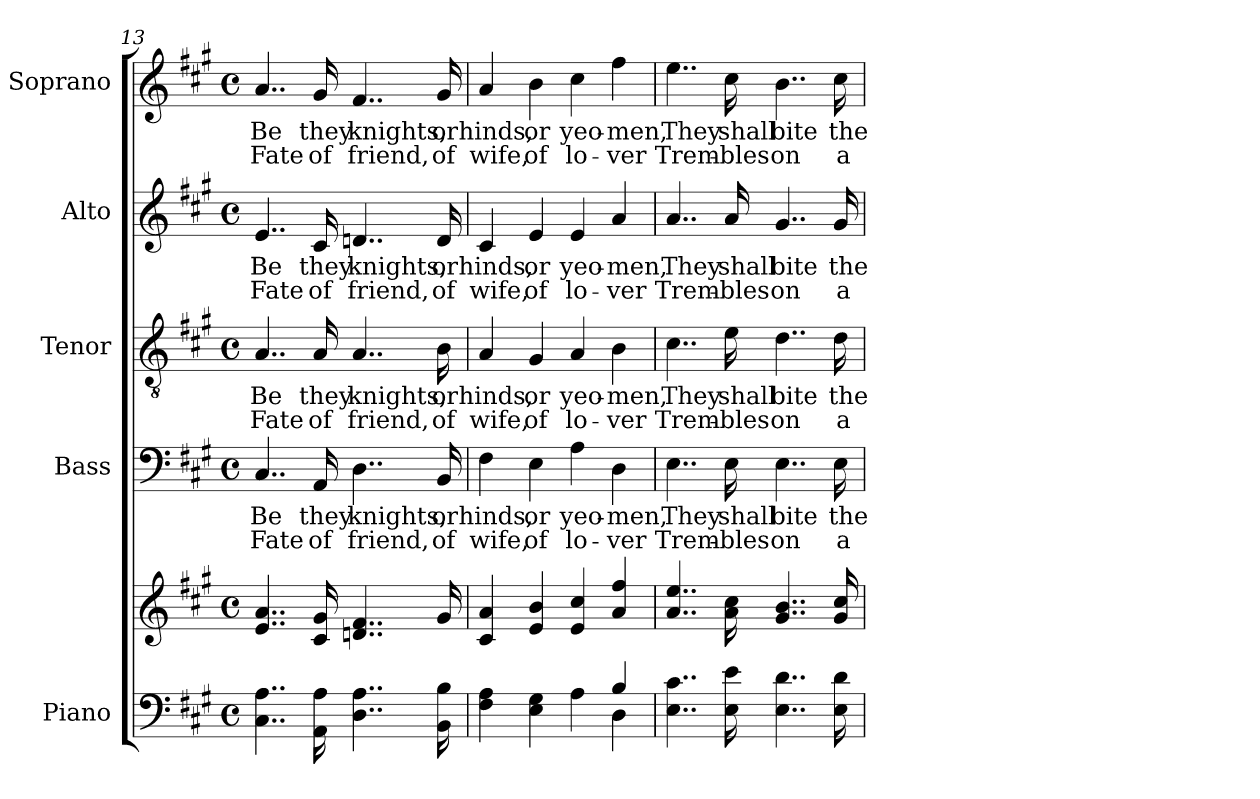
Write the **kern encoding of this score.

**kern	**kern	**kern	**text	**text	**kern	**text	**text	**kern	**text	**text	**kern	**text	**text
*part5	*part5	*part4	*part4	*part4	*part3	*part3	*part3	*part2	*part2	*part2	*part1	*part1	*part1
*staff6	*staff5	*staff4	*staff4	*staff4	*staff3	*staff3	*staff3	*staff2	*staff2	*staff2	*staff1	*staff1	*staff1
*I"Piano	*	*I"Bass	*	*	*I"Tenor	*	*	*I"Alto	*	*	*I"Soprano	*	*
*I'Pno.	*	*I'B.	*	*	*I'T.	*	*	*I'A.	*	*	*I'S.	*	*
!!LO:PB:g=z
*clefF4	*clefG2	*clefF4	*	*	*clefGv2	*	*	*clefG2	*	*	*clefG2	*	*
*	*	*	*	*	*ITrd7c12	*	*	*	*	*	*	*	*
*k[f#c#g#]	*k[f#c#g#]	*k[f#c#g#]	*	*	*k[f#c#g#]	*	*	*k[f#c#g#]	*	*	*k[f#c#g#]	*	*
*A:	*A:	*A:	*	*	*A:	*	*	*A:	*	*	*A:	*	*
*M4/4	*M4/4	*M4/4	*	*	*M4/4	*	*	*M4/4	*	*	*M4/4	*	*
*met(c)	*met(c)	*met(c)	*	*	*met(c)	*	*	*met(c)	*	*	*met(c)	*	*
=13	=13	=13	=13	=13	=13	=13	=13	=13	=13	=13	=13	=13	=13
!	!	!	!LO:LY:b:color=#000000	!LO:LY:b:color=#000000	!	!	!	!	!	!	!	!	!
!	!	!	!	!	!	!LO:LY:b:color=#000000	!LO:LY:b:color=#000000	!	!	!	!	!	!
!	!	!	!	!	!	!	!	!	!LO:LY:b:color=#000000	!LO:LY:b:color=#000000	!	!	!
!	!	!	!	!	!	!	!	!	!	!	!	!LO:LY:b:color=#000000	!LO:LY:b:color=#000000
4..C#i\ 4..Ai	4..ei/ 4..ai	4..C#i/	Be	Fate	4..AAi/	Be	Fate	4..ei/	Be	Fate	4..ai/	Be	Fate
!	!	!	!LO:LY:b:color=#000000	!LO:LY:b:color=#000000	!	!	!	!	!	!	!	!	!
!	!	!	!	!	!	!LO:LY:b:color=#000000	!LO:LY:b:color=#000000	!	!	!	!	!	!
!	!	!	!	!	!	!	!	!	!LO:LY:b:color=#000000	!LO:LY:b:color=#000000	!	!	!
!	!	!	!	!	!	!	!	!	!	!	!	!LO:LY:b:color=#000000	!LO:LY:b:color=#000000
16AAi\ 16Ai	16c#i/ 16g#i	16AAi/	they	of	16AAi/	they	of	16c#i/	they	of	16g#i/	they	of
!	!	!	!LO:LY:b:color=#000000	!LO:LY:b:color=#000000	!	!	!	!	!	!	!	!	!
!	!	!	!	!	!	!LO:LY:b:color=#000000	!LO:LY:b:color=#000000	!	!	!	!	!	!
!	!	!	!	!	!	!	!	!	!LO:LY:b:color=#000000	!LO:LY:b:color=#000000	!	!	!
!	!	!	!	!	!	!	!	!	!	!	!	!LO:LY:b:color=#000000	!LO:LY:b:color=#000000
4..Di\ 4..Ai	4..dni/ 4..f#i	4..Di\	knights,	friend,	4..AAi/	knights,	friend,	4..dni/	knights,	friend,	4..f#i/	knights,	friend,
!	!	!	!LO:LY:b:color=#000000	!LO:LY:b:color=#000000	!	!	!	!	!	!	!	!	!
!	!	!	!	!	!	!LO:LY:b:color=#000000	!LO:LY:b:color=#000000	!	!	!	!	!	!
!	!	!	!	!	!	!	!	!	!LO:LY:b:color=#000000	!LO:LY:b:color=#000000	!	!	!
!	!	!	!	!	!	!	!	!	!	!	!	!LO:LY:b:color=#000000	!LO:LY:b:color=#000000
16BBi\ 16Bi	16g#i/	16BBi/	or	of	16BBi\	or	of	16di/	or	of	16g#i/	or	of
=14	=14	=14	=14	=14	=14	=14	=14	=14	=14	=14	=14	=14	=14
*^	*	*	*	*	*	*	*	*	*	*	*	*	*
!	!	!	!	!LO:LY:b:color=#000000	!LO:LY:b:color=#000000	!	!	!	!	!	!	!	!	!
!	!	!	!	!	!	!	!LO:LY:b:color=#000000	!LO:LY:b:color=#000000	!	!	!	!	!	!
!	!	!	!	!	!	!	!	!	!	!LO:LY:b:color=#000000	!LO:LY:b:color=#000000	!	!	!
!	!	!	!	!	!	!	!	!	!	!	!	!	!LO:LY:b:color=#000000	!LO:LY:b:color=#000000
4F#i\ 4Ai	2.ryy	4c#i/ 4ai	4F#i\	hinds,	wife,	4AAi/	hinds,	wife,	4c#i/	hinds,	wife,	4ai/	hinds,	wife,
!	!	!	!	!LO:LY:b:color=#000000	!LO:LY:b:color=#000000	!	!	!	!	!	!	!	!	!
!	!	!	!	!	!	!	!LO:LY:b:color=#000000	!LO:LY:b:color=#000000	!	!	!	!	!	!
!	!	!	!	!	!	!	!	!	!	!LO:LY:b:color=#000000	!LO:LY:b:color=#000000	!	!	!
!	!	!	!	!	!	!	!	!	!	!	!	!	!LO:LY:b:color=#000000	!LO:LY:b:color=#000000
4Ei\ 4G#i	.	4ei/ 4bi	4Ei\	or	of	4GG#i/	or	of	4ei/	or	of	4bi\	or	of
!	!	!	!	!LO:LY:b:color=#000000	!LO:LY:b:color=#000000	!	!	!	!	!	!	!	!	!
!	!	!	!	!	!	!	!LO:LY:b:color=#000000	!LO:LY:b:color=#000000	!	!	!	!	!	!
!	!	!	!	!	!	!	!	!	!	!LO:LY:b:color=#000000	!LO:LY:b:color=#000000	!	!	!
!	!	!	!	!	!	!	!	!	!	!	!	!	!LO:LY:b:color=#000000	!LO:LY:b:color=#000000
4Ai\	.	4ei/ 4cc#i	4Ai\	yeo-	lo-	4AAi/	yeo-	lo-	4ei/	yeo-	lo-	4cc#i\	yeo-	lo-
!	!	!	!	!LO:LY:b:color=#000000	!LO:LY:b:color=#000000	!	!	!	!	!	!	!	!	!
!	!	!	!	!	!	!	!LO:LY:b:color=#000000	!LO:LY:b:color=#000000	!	!	!	!	!	!
!	!	!	!	!	!	!	!	!	!	!LO:LY:b:color=#000000	!LO:LY:b:color=#000000	!	!	!
!	!	!	!	!	!	!	!	!	!	!	!	!	!LO:LY:b:color=#000000	!LO:LY:b:color=#000000
4Bi/	4Di\	4ai/ 4ff#i	4Di\	-men,	-ver	4BBi\	-men,	-ver	4ai/	-men,	-ver	4ff#i\	-men,	-ver
*v	*v	*	*	*	*	*	*	*	*	*	*	*	*	*
=15	=15	=15	=15	=15	=15	=15	=15	=15	=15	=15	=15	=15	=15
*^	*	*	*	*	*	*	*	*	*	*	*	*	*
!	!	!	!	!LO:LY:b:color=#000000	!LO:LY:b:color=#000000	!	!	!	!	!	!	!	!	!
*v	*v	*	*	*	*	*	*	*	*	*	*	*	*	*
*^	*	*	*	*	*	*	*	*	*	*	*	*	*
!	!	!	!	!	!	!	!LO:LY:b:color=#000000	!LO:LY:b:color=#000000	!	!	!	!	!	!
*v	*v	*	*	*	*	*	*	*	*	*	*	*	*	*
*^	*	*	*	*	*	*	*	*	*	*	*	*	*
!	!	!	!	!	!	!	!	!	!	!LO:LY:b:color=#000000	!LO:LY:b:color=#000000	!	!	!
*v	*v	*	*	*	*	*	*	*	*	*	*	*	*	*
*^	*	*	*	*	*	*	*	*	*	*	*	*	*
!	!	!	!	!	!	!	!	!	!	!	!	!	!LO:LY:b:color=#000000	!LO:LY:b:color=#000000
*v	*v	*	*	*	*	*	*	*	*	*	*	*	*	*
4..Ei\ 4..c#i	4..ai/ 4..eei	4..Ei\	They	Trem-	4..C#i\	They	Trem-	4..ai/	They	Trem-	4..eei\	They	Trem-
!	!	!	!LO:LY:b:color=#000000	!LO:LY:b:color=#000000	!	!	!	!	!	!	!	!	!
!	!	!	!	!	!	!LO:LY:b:color=#000000	!LO:LY:b:color=#000000	!	!	!	!	!	!
!	!	!	!	!	!	!	!	!	!LO:LY:b:color=#000000	!LO:LY:b:color=#000000	!	!	!
!	!	!	!	!	!	!	!	!	!	!	!	!LO:LY:b:color=#000000	!LO:LY:b:color=#000000
16Ei\ 16ei	16ai\ 16cc#i	16Ei\	shall	-bles	16Ei\	shall	-bles	16ai/	shall	-bles	16cc#i\	shall	-bles
!	!	!	!LO:LY:b:color=#000000	!LO:LY:b:color=#000000	!	!	!	!	!	!	!	!	!
!	!	!	!	!	!	!LO:LY:b:color=#000000	!LO:LY:b:color=#000000	!	!	!	!	!	!
!	!	!	!	!	!	!	!	!	!LO:LY:b:color=#000000	!LO:LY:b:color=#000000	!	!	!
!	!	!	!	!	!	!	!	!	!	!	!	!LO:LY:b:color=#000000	!LO:LY:b:color=#000000
4..Ei\ 4..di	4..g#i/ 4..bi	4..Ei\	bite	on	4..Di\	bite	on	4..g#i/	bite	on	4..bi\	bite	on
!	!	!	!LO:LY:b:color=#000000	!LO:LY:b:color=#000000	!	!	!	!	!	!	!	!	!
!	!	!	!	!	!	!LO:LY:b:color=#000000	!LO:LY:b:color=#000000	!	!	!	!	!	!
!	!	!	!	!	!	!	!	!	!LO:LY:b:color=#000000	!LO:LY:b:color=#000000	!	!	!
!	!	!	!	!	!	!	!	!	!	!	!	!LO:LY:b:color=#000000	!LO:LY:b:color=#000000
16Ei\ 16di	16g#i/ 16cc#i	16Ei\	the	a	16Di\	the	a	16g#i/	the	a	16cc#i\	the	a
=	=	=	=	=	=	=	=	=	=	=	=	=	=
*-	*-	*-	*-	*-	*-	*-	*-	*-	*-	*-	*-	*-	*-
